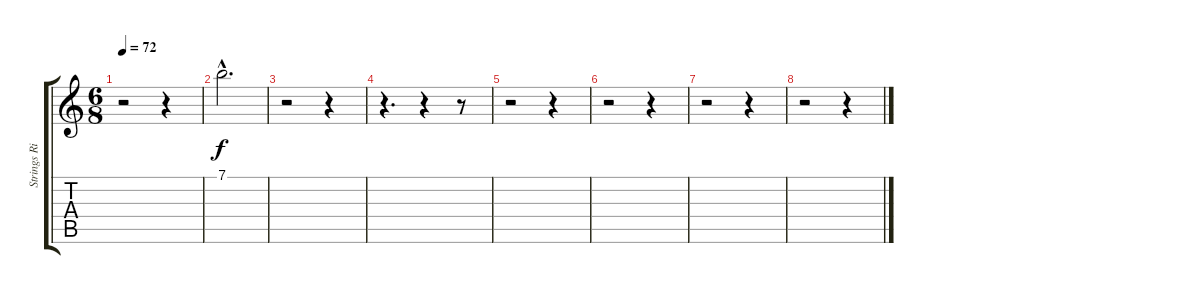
\track ("Strings Right" "Strings Ri") {instrument stringensemble2}
\staff {score tabs}
\tuning (E5 B4 G4 D4 A3 E3) {hide}
\ts (6 8)
\tempo 72
\clef g2
\ks c
r.2{dy f} r.4 |
7.1{hac}.2{d} |
r.2 r.4 |
r.4{d} r.4 r.8 |
r.2 r.4 |
r.2 r.4 |
r.2 r.4 |
r.2 r.4
